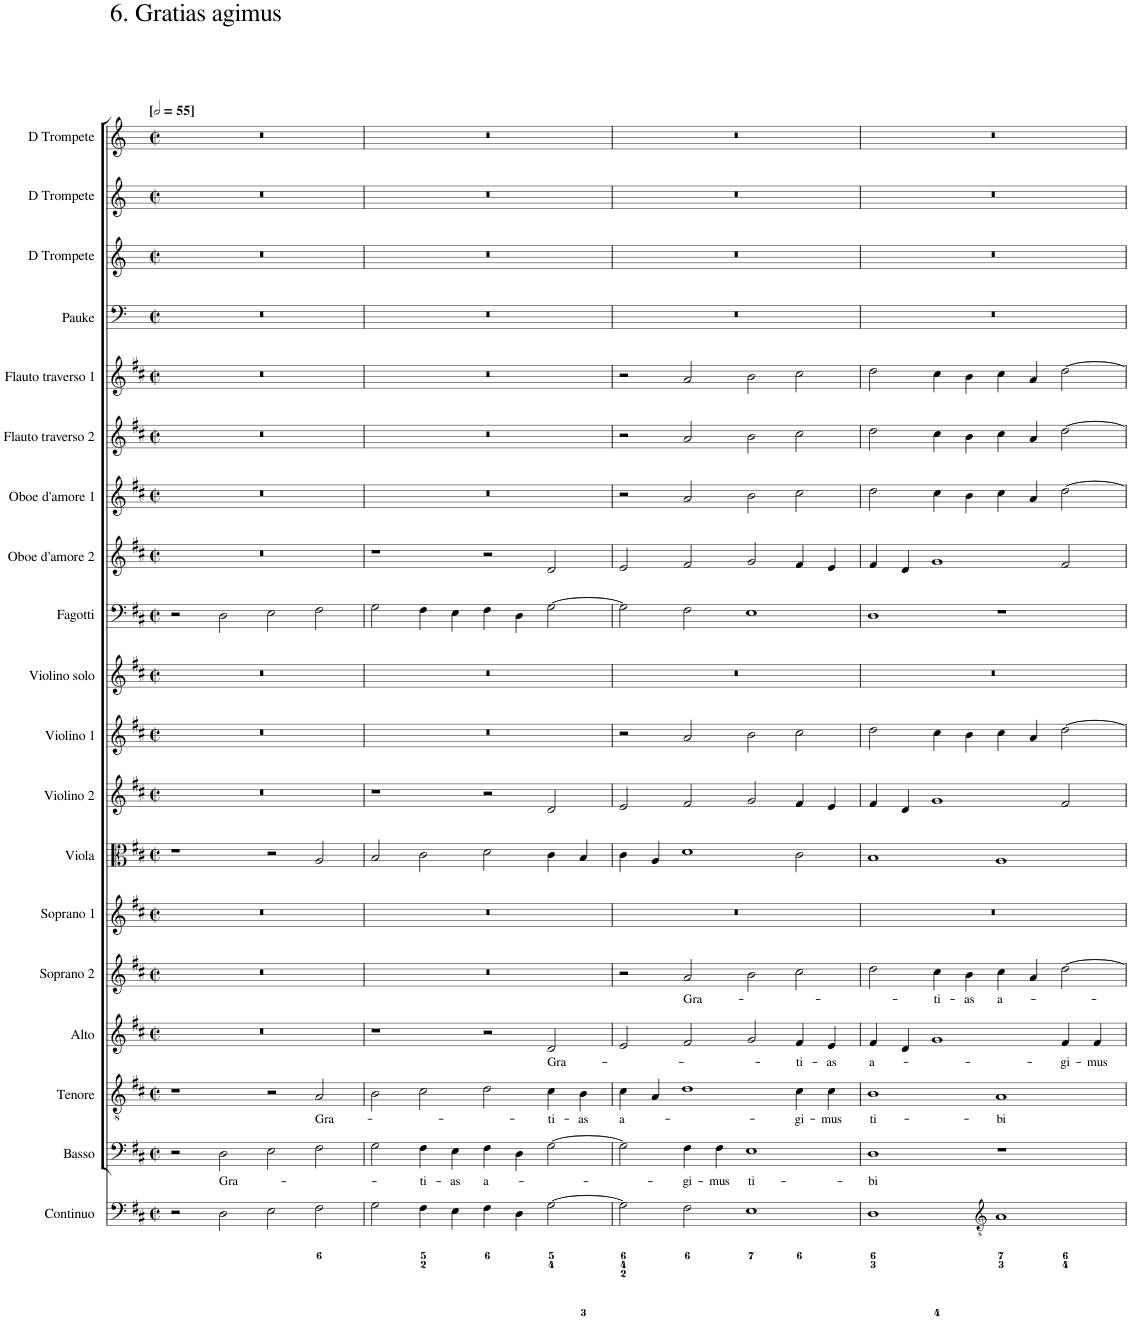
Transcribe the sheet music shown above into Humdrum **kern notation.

**kern	**kern	**text	**kern	**text	**kern	**text	**kern	**text	**kern	**kern	**kern	**kern	**kern	**kern	**kern	**kern	**kern	**kern	**kern	**kern	**kern	**kern
*part19	*part18	*part18	*part17	*part17	*part16	*part16	*part15	*part15	*part14	*part13	*part12	*part11	*part10	*part9	*part8	*part7	*part6	*part5	*part4	*part3	*part2	*part1
*staff19	*staff18	*staff18	*staff17	*staff17	*staff16	*staff16	*staff15	*staff15	*staff14	*staff13	*staff12	*staff11	*staff10	*staff9	*staff8	*staff7	*staff6	*staff5	*staff4	*staff3	*staff2	*staff1
*I"Continuo	*I"Basso	*	*I"Tenore	*	*I"Alto	*	*I"Soprano 2	*	*I"Soprano 1	*I"Viola	*I"Violino 2	*I"Violino 1	*I"Violino solo	*I"Fagotti	*I"Oboe d'amore 2	*I"Oboe d'amore 1	*I"Flauto traverso 2	*I"Flauto traverso 1	*I"Pauke	*I"D Trompete	*I"D Trompete	*I"D Trompete
*I'Cnt.	*I'B.	*	*I'T.	*	*I'A.	*	*I'S. 2	*	*I'S. 1	*I'Vla.	*I'Vln. 2	*I'Vln. 1	*I'Vl.	*I'Fg.	*I'Ob. 2	*I'Ob. 1	*I'Fl. 2	*I'Fl. 1	*I'Pk.	*I'D Tpt.	*I'D Tpt.	*I'D Tpt.
*clefF4	*clefF4	*	*clefGv2	*	*clefG2	*	*clefG2	*	*clefG2	*clefC3	*clefG2	*clefG2	*clefG2	*clefF4	*clefG2	*clefG2	*clefG2	*clefG2	*clefF4	*clefG2	*clefG2	*clefG2
*	*	*	*	*	*	*	*	*	*	*	*	*	*	*	*	*	*	*	*Trd-1c-2	*Trd-1c-2	*Trd-1c-2	*Trd-1c-2
*k[f#c#]	*k[f#c#]	*	*k[f#c#]	*	*k[f#c#]	*	*k[f#c#]	*	*k[f#c#]	*k[f#c#]	*k[f#c#]	*k[f#c#]	*k[f#c#]	*k[f#c#]	*k[f#c#]	*k[f#c#]	*k[f#c#]	*k[f#c#]	*k[]	*k[]	*k[]	*k[]
*M4/2	*M4/2	*	*M4/2	*	*M4/2	*	*M4/2	*	*M4/2	*M4/2	*M4/2	*M4/2	*M4/2	*M4/2	*M4/2	*M4/2	*M4/2	*M4/2	*M4/2	*M4/2	*M4/2	*M4/2
*met(c|)	*met(c|)	*	*met(c|)	*	*met(c|)	*	*met(c|)	*	*met(c|)	*met(c|)	*met(c|)	*met(c|)	*met(c|)	*met(c|)	*met(c|)	*met(c|)	*met(c|)	*met(c|)	*met(c|)	*met(c|)	*met(c|)	*met(c|)
*MM110	*MM110	*	*MM110	*	*MM110	*	*MM110	*	*MM110	*MM110	*MM110	*MM110	*MM110	*MM110	*MM110	*MM110	*MM110	*MM110	*MM110	*MM110	*MM110	*MM110
=1	=1	=1	=1	=1	=1	=1	=1	=1	=1	=1	=1	=1	=1	=1	=1	=1	=1	=1	=1	=1	=1	=1
!	!	!	!	!	!	!	!	!	!	!	!	!	!	!	!	!	!	!	!	!	!	!LO:TX:a:B:t=[
!	!	!	!	!	!	!	!	!	!	!	!	!	!	!	!	!	!	!	!	!	!	!LO:TX:a:B:t=]
2r	2r	.	1r	.	0r	.	0r	.	0r	1r	0r	0r	0r	2r	0r	0r	0r	0r	0r	0r	0r	0r
!	!	!LO:LY:b	!	!	!	!	!	!	!	!	!	!	!	!	!	!	!	!	!	!	!	!
2D\	2D\	Gra-	.	.	.	.	.	.	.	.	.	.	.	2D\	.	.	.	.	.	.	.	.
2E\	2E\	.	2r	.	.	.	.	.	.	2r	.	.	.	2E\	.	.	.	.	.	.	.	.
!	!	!	!	!LO:LY:b	!	!	!	!	!	!	!	!	!	!	!	!	!	!	!	!	!	!
2F#\	2F#\	.	2A/	Gra-	.	.	.	.	.	2A/	.	.	.	2F#\	.	.	.	.	.	.	.	.
=2	=2	=2	=2	=2	=2	=2	=2	=2	=2	=2	=2	=2	=2	=2	=2	=2	=2	=2	=2	=2	=2	=2
2G\	2G\	.	2B\	.	1r	.	0r	.	0r	2B/	1r	0r	0r	2G\	1r	0r	0r	0r	0r	0r	0r	0r
!	!	!LO:LY:b	!	!	!	!	!	!	!	!	!	!	!	!	!	!	!	!	!	!	!	!
4F#\	4F#\	-ti-	2c#\	.	.	.	.	.	.	2c#\	.	.	.	4F#\	.	.	.	.	.	.	.	.
!	!	!LO:LY:b	!	!	!	!	!	!	!	!	!	!	!	!	!	!	!	!	!	!	!	!
4E\	4E\	-as	.	.	.	.	.	.	.	.	.	.	.	4E\	.	.	.	.	.	.	.	.
!	!	!LO:LY:b	!	!	!	!	!	!	!	!	!	!	!	!	!	!	!	!	!	!	!	!
4F#\	4F#\	a-	2d\	.	2r	.	.	.	.	2d\	2r	.	.	4F#\	2r	.	.	.	.	.	.	.
4D\	4D\	.	.	.	.	.	.	.	.	.	.	.	.	4D\	.	.	.	.	.	.	.	.
!	!	!	!	!LO:LY:b	!	!LO:LY:b	!	!	!	!	!	!	!	!	!	!	!	!	!	!	!	!
[2G\	[2G\	.	4c#\	-ti-	2d/	Gra-	.	.	.	4c#\	2d/	.	.	[2G\	2d/	.	.	.	.	.	.	.
!	!	!	!	!LO:LY:b	!	!	!	!	!	!	!	!	!	!	!	!	!	!	!	!	!	!
.	.	.	4B\	-as	.	.	.	.	.	4B/	.	.	.	.	.	.	.	.	.	.	.	.
=3	=3	=3	=3	=3	=3	=3	=3	=3	=3	=3	=3	=3	=3	=3	=3	=3	=3	=3	=3	=3	=3	=3
!	!	!	!	!LO:LY:b	!	!	!	!	!	!	!	!	!	!	!	!	!	!	!	!	!	!
2G\]	2G\]	.	4c#\	a-	2e/	.	2r	.	0r	4c#\	2e/	2r	0r	2G\]	2e/	2r	2r	2r	0r	0r	0r	0r
.	.	.	4A/	.	.	.	.	.	.	4A/	.	.	.	.	.	.	.	.	.	.	.	.
!	!	!LO:LY:b	!	!	!	!	!	!LO:LY:b	!	!	!	!	!	!	!	!	!	!	!	!	!	!
2F#\	4F#\	-gi-	1d	.	2f#/	.	2a/	Gra-	.	1d	2f#/	2a/	.	2F#\	2f#/	2a/	2a/	2a/	.	.	.	.
!	!	!LO:LY:b	!	!	!	!	!	!	!	!	!	!	!	!	!	!	!	!	!	!	!	!
.	4F#\	-mus	.	.	.	.	.	.	.	.	.	.	.	.	.	.	.	.	.	.	.	.
!	!	!LO:LY:b	!	!	!	!	!	!	!	!	!	!	!	!	!	!	!	!	!	!	!	!
1E	1E	ti-	.	.	2g/	.	2b\	.	.	.	2g/	2b\	.	1E	2g/	2b\	2b\	2b\	.	.	.	.
!	!	!	!	!LO:LY:b	!	!LO:LY:b	!	!	!	!	!	!	!	!	!	!	!	!	!	!	!	!
.	.	.	4c#\	-gi-	4f#/	-ti-	2cc#\	.	.	2c#\	4f#/	2cc#\	.	.	4f#/	2cc#\	2cc#\	2cc#\	.	.	.	.
!	!	!	!	!LO:LY:b	!	!LO:LY:b	!	!	!	!	!	!	!	!	!	!	!	!	!	!	!	!
.	.	.	4c#\	-mus	4e/	-as	.	.	.	.	4e/	.	.	.	4e/	.	.	.	.	.	.	.
=4	=4	=4	=4	=4	=4	=4	=4	=4	=4	=4	=4	=4	=4	=4	=4	=4	=4	=4	=4	=4	=4	=4
!	!	!LO:LY:b	!	!LO:LY:b	!	!LO:LY:b	!	!	!	!	!	!	!	!	!	!	!	!	!	!	!	!
1D	1D	-bi	1B	ti-	4f#/	a-	2dd\	.	0r	1B	4f#/	2dd\	0r	1D	4f#/	2dd\	2dd\	2dd\	0r	0r	0r	0r
.	.	.	.	.	4d/	.	.	.	.	.	4d/	.	.	.	4d/	.	.	.	.	.	.	.
!	!	!	!	!	!	!	!	!LO:LY:b	!	!	!	!	!	!	!	!	!	!	!	!	!	!
.	.	.	.	.	1g	.	4cc#\	-ti-	.	.	1g	4cc#\	.	.	1g	4cc#\	4cc#\	4cc#\	.	.	.	.
!	!	!	!	!	!	!	!	!LO:LY:b	!	!	!	!	!	!	!	!	!	!	!	!	!	!
.	.	.	.	.	.	.	4b\	-as	.	.	.	4b\	.	.	.	4b\	4b\	4b\	.	.	.	.
*clefGv2	*	*	*	*	*	*	*	*	*	*	*	*	*	*	*	*	*	*	*	*	*	*
!	!	!	!	!LO:LY:b	!	!	!	!LO:LY:b	!	!	!	!	!	!	!	!	!	!	!	!	!	!
1A	1r	.	1A	-bi	.	.	4cc#\	a-	.	1A	.	4cc#\	.	1r	.	4cc#\	4cc#\	4cc#\	.	.	.	.
.	.	.	.	.	.	.	4a/	.	.	.	.	4a/	.	.	.	4a/	4a/	4a/	.	.	.	.
!	!	!	!	!	!	!LO:LY:b	!	!	!	!	!	!	!	!	!	!	!	!	!	!	!	!
.	.	.	.	.	4f#/	-gi-	[2dd\	.	.	.	2f#/	[2dd\	.	.	2f#/	[2dd\	[2dd\	[2dd\	.	.	.	.
!	!	!	!	!	!	!LO:LY:b	!	!	!	!	!	!	!	!	!	!	!	!	!	!	!	!
.	.	.	.	.	4f#/	-mus	.	.	.	.	.	.	.	.	.	.	.	.	.	.	.	.
=	=	=	=	=	=	=	=	=	=	=	=	=	=	=	=	=	=	=	=	=	=	=
*-	*-	*-	*-	*-	*-	*-	*-	*-	*-	*-	*-	*-	*-	*-	*-	*-	*-	*-	*-	*-	*-	*-
